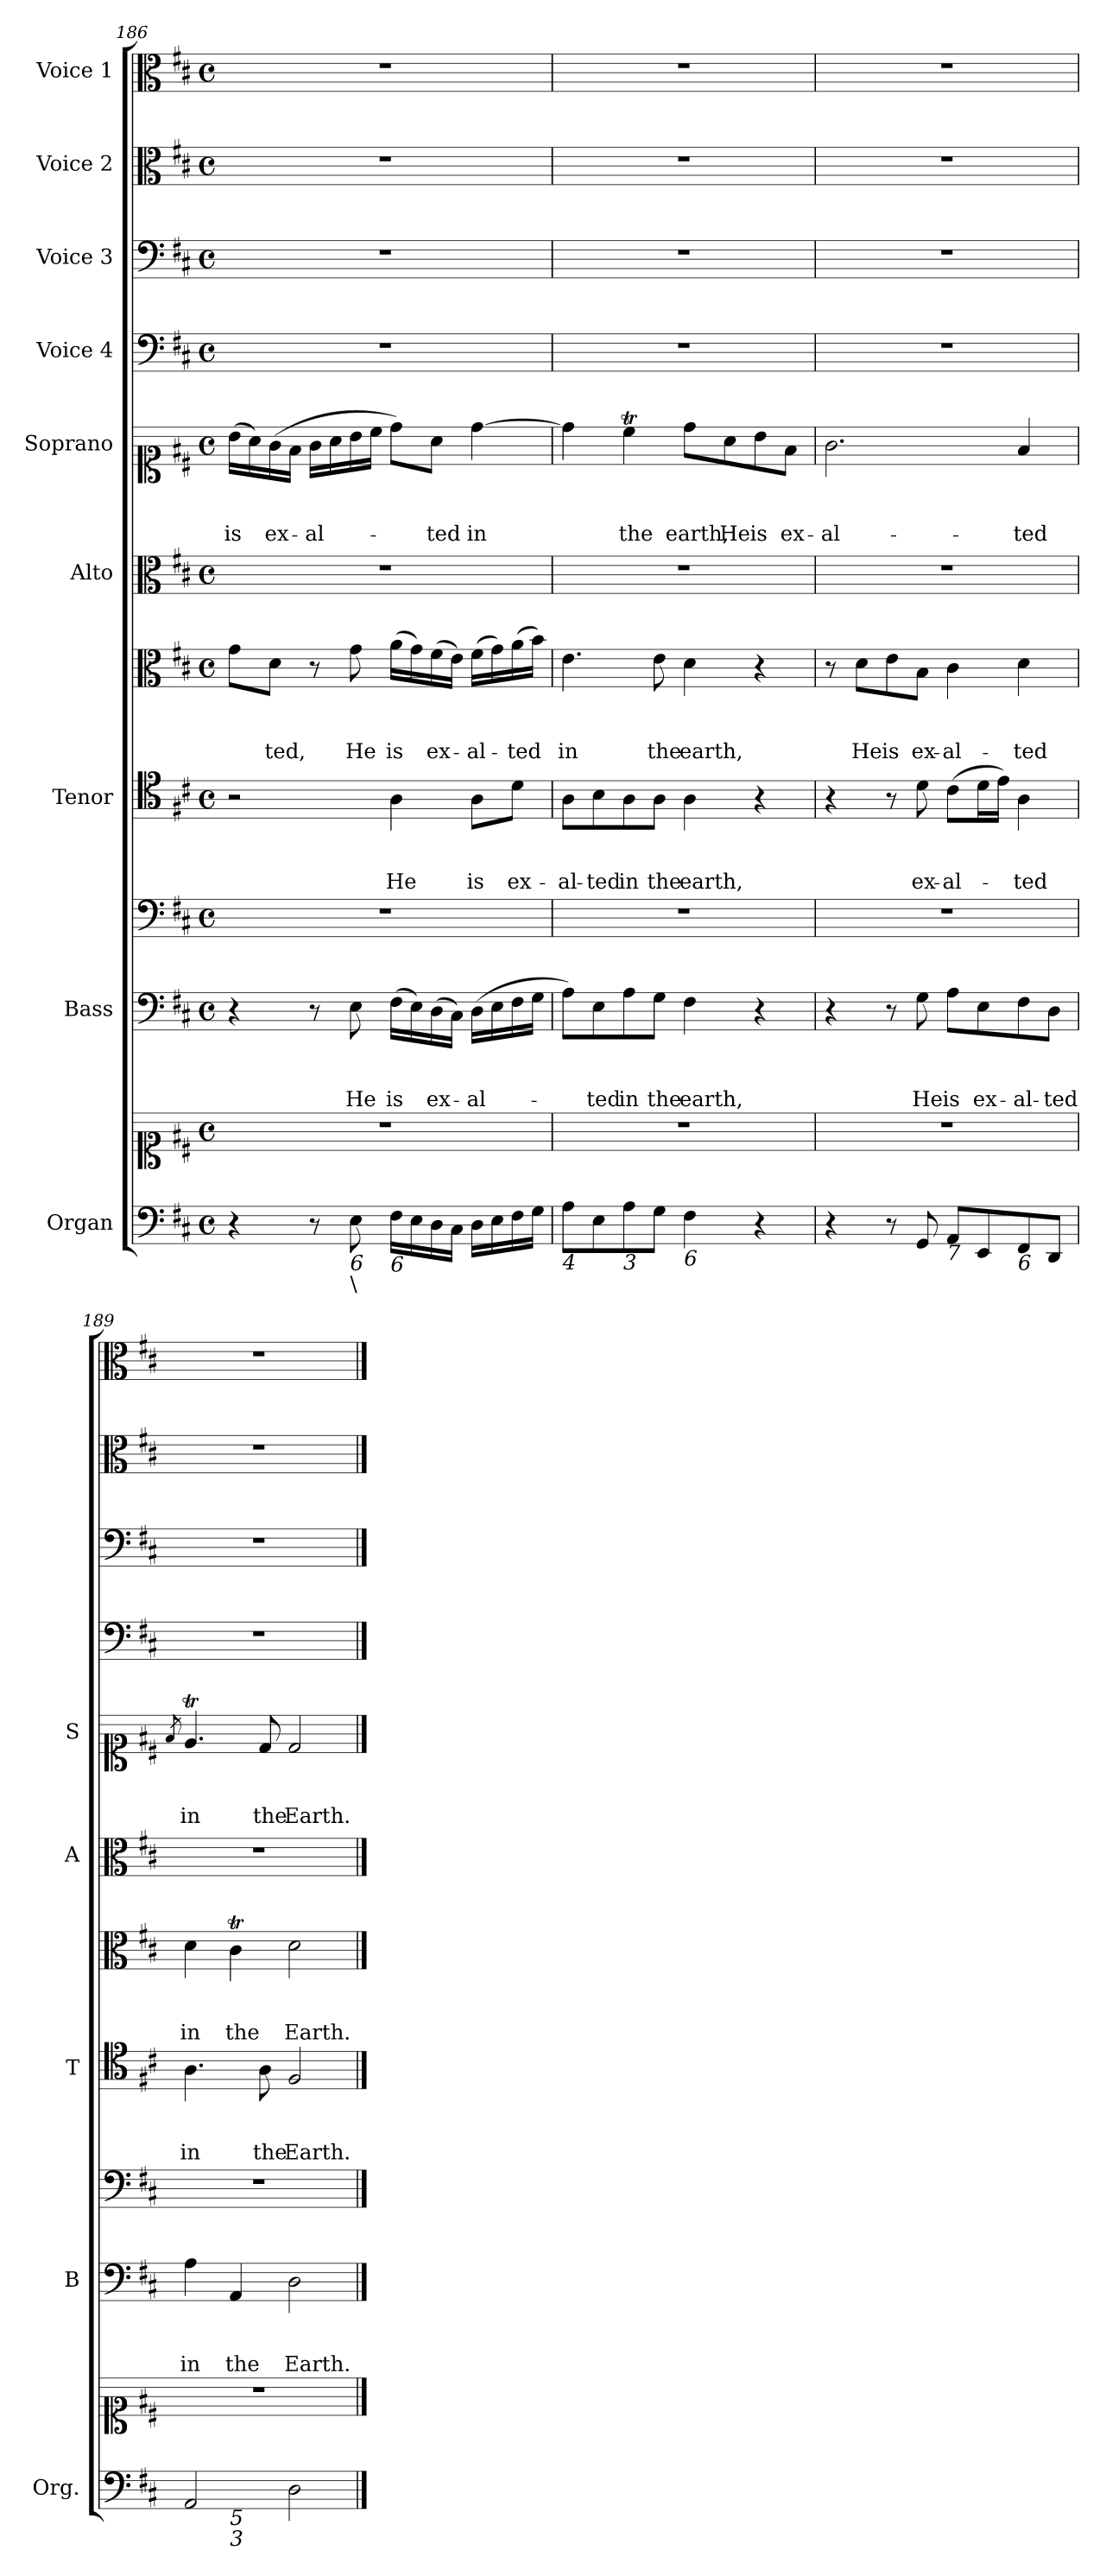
**kern	**kern	**kern	**text	**text	**text	**kern	**kern	**text	**text	**text	**kern	**text	**text	**text	**kern	**kern	**text	**text	**text	**kern	**kern	**kern	**kern
*part11	*part11	*part10	*part10	*part10	*part10	*part9	*part8	*part8	*part8	*part8	*part7	*part7	*part7	*part7	*part6	*part5	*part5	*part5	*part5	*part4	*part3	*part2	*part1
*staff12	*staff11	*staff10	*staff10	*staff10	*staff10	*staff9	*staff8	*staff8	*staff8	*staff8	*staff7	*staff7	*staff7	*staff7	*staff6	*staff5	*staff5	*staff5	*staff5	*staff4	*staff3	*staff2	*staff1
*I"Organ	*	*I"Bass	*	*	*	*	*I"Tenor	*	*	*	*	*	*	*	*I"Alto	*I"Soprano	*	*	*	*I"Voice 4	*I"Voice 3	*I"Voice 2	*I"Voice 1
*I'Org.	*	*I'B	*	*	*	*	*I'T	*	*	*	*	*	*	*	*I'A	*I'S	*	*	*	*	*	*	*
*clefF4	*clefC1	*clefF4	*	*	*	*clefF4	*clefC4	*	*	*	*clefC3	*	*	*	*clefC3	*clefC1	*	*	*	*clefF4	*clefF4	*clefC3	*clefC3
*k[f#c#]	*k[f#c#]	*k[f#c#]	*	*	*	*k[f#c#]	*k[f#c#]	*	*	*	*k[f#c#]	*	*	*	*k[f#c#]	*k[f#c#]	*	*	*	*k[f#c#]	*k[f#c#]	*k[f#c#]	*k[f#c#]
*D:	*D:	*D:	*	*	*	*D:	*D:	*	*	*	*D:	*	*	*	*D:	*D:	*	*	*	*D:	*D:	*D:	*D:
*M4/4	*M4/4	*M4/4	*	*	*	*M4/4	*M4/4	*	*	*	*M4/4	*	*	*	*M4/4	*M4/4	*	*	*	*M4/4	*M4/4	*M4/4	*M4/4
*met(c)	*met(c)	*met(c)	*	*	*	*met(c)	*met(c)	*	*	*	*met(c)	*	*	*	*met(c)	*met(c)	*	*	*	*met(c)	*met(c)	*met(c)	*met(c)
=186	=186	=186	=186	=186	=186	=186	=186	=186	=186	=186	=186	=186	=186	=186	=186	=186	=186	=186	=186	=186	=186	=186	=186
!	!	!	!	!	!	!	!	!	!	!	!	!	!	!	!	!	!	!	!LO:LY:b	!	!	!	!
4r	1r	4r	.	.	.	1r	2r	.	.	.	8g\L	.	.	.	1r	(>16b\LL	.	.	is	1r	1r	1r	1r
.	.	.	.	.	.	.	.	.	.	.	.	.	.	.	.	16a\)	.	.	.	.	.	.	.
!	!	!	!	!	!	!	!	!	!	!	!	!	!	!LO:LY:b	!	!	!	!	!LO:LY:b	!	!	!	!
.	.	.	.	.	.	.	.	.	.	.	8d\J	.	.	-ted,	.	(>16g\	.	.	ex-	.	.	.	.
.	.	.	.	.	.	.	.	.	.	.	.	.	.	.	.	16f#\JJ	.	.	.	.	.	.	.
!	!	!	!	!	!	!	!	!	!	!	!	!	!	!	!	!	!	!	!LO:LY:b	!	!	!	!
8r	.	8r	.	.	.	.	.	.	.	.	8r	.	.	.	.	16g\LL	.	.	-al-	.	.	.	.
.	.	.	.	.	.	.	.	.	.	.	.	.	.	.	.	16a\	.	.	.	.	.	.	.
!LO:TX:b:i:t=6	!	!	!	!	!	!	!	!	!	!	!	!	!	!	!	!	!	!	!	!	!	!	!
!LO:TX:b:t=\	!	!	!	!	!	!	!	!	!	!	!	!	!	!	!	!	!	!	!	!	!	!	!
!	!	!	!	!	!LO:LY:b	!	!	!	!	!	!	!	!	!LO:LY:b	!	!	!	!	!	!	!	!	!
8E\	.	8E\	.	.	He	.	.	.	.	.	8g\	.	.	He	.	16b\	.	.	.	.	.	.	.
.	.	.	.	.	.	.	.	.	.	.	.	.	.	.	.	16cc#\JJ	.	.	.	.	.	.	.
!LO:TX:b:i:t=6	!	!	!	!	!	!	!	!	!	!	!	!	!	!	!	!	!	!	!	!	!	!	!
!	!	!	!	!	!LO:LY:b	!	!	!	!	!LO:LY:b	!	!	!	!LO:LY:b	!	!	!	!	!	!	!	!	!
16F#\LL	.	(>16F#\LL	.	.	is	.	4A\	.	.	He	(>16a\LL	.	.	is	.	8dd\L)	.	.	.	.	.	.	.
16E\	.	16E\)	.	.	.	.	.	.	.	.	16g\)	.	.	.	.	.	.	.	.	.	.	.	.
!	!	!	!	!	!LO:LY:b	!	!	!	!	!	!	!	!	!LO:LY:b	!	!	!	!	!LO:LY:b	!	!	!	!
16D\	.	(>16D\	.	.	ex-	.	.	.	.	.	(>16f#\	.	.	ex-	.	8a\J	.	.	-ted	.	.	.	.
16C#\JJ	.	16C#\JJ)	.	.	.	.	.	.	.	.	16e\JJ)	.	.	.	.	.	.	.	.	.	.	.	.
!	!	!	!	!	!LO:LY:b	!	!	!	!	!LO:LY:b	!	!	!	!LO:LY:b	!	!	!	!	!LO:LY:b	!	!	!	!
16D\LL	.	(>16D\LL	.	.	-al-	.	8A\L	.	.	is	(>16f#\LL	.	.	-al-	.	[4dd\	.	.	in	.	.	.	.
16E\	.	16E\	.	.	.	.	.	.	.	.	16g\)	.	.	.	.	.	.	.	.	.	.	.	.
!	!	!	!	!	!	!	!	!	!	!LO:LY:b	!	!	!	!LO:LY:b	!	!	!	!	!	!	!	!	!
16F#\	.	16F#\	.	.	.	.	8d\J	.	.	ex-	(>16a\	.	.	-ted	.	.	.	.	.	.	.	.	.
16G\JJ	.	16G\JJ	.	.	.	.	.	.	.	.	16b\JJ)	.	.	.	.	.	.	.	.	.	.	.	.
!!LO:LB:g=z
=187	=187	=187	=187	=187	=187	=187	=187	=187	=187	=187	=187	=187	=187	=187	=187	=187	=187	=187	=187	=187	=187	=187	=187
!LO:TX:b:i:t=4	!	!	!	!	!	!	!	!	!	!	!	!	!	!	!	!	!	!	!	!	!	!	!
!	!	!	!	!	!	!	!	!	!	!LO:LY:b	!	!	!	!LO:LY:b	!	!	!	!	!	!	!	!	!
8A\L	1r	8A\L)	.	.	.	1r	8A\L	.	.	-al-	4.e\	.	.	in	1r	4dd\]	.	.	.	1r	1r	1r	1r
!	!	!	!	!	!LO:LY:b	!	!	!	!	!LO:LY:b	!	!	!	!	!	!	!	!	!	!	!	!	!
8E\	.	8E\	.	.	-ted	.	8B\	.	.	-ted	.	.	.	.	.	.	.	.	.	.	.	.	.
!LO:TX:b:i:t=3	!	!	!	!	!	!	!	!	!	!	!	!	!	!	!	!	!	!	!	!	!	!	!
!	!	!	!	!	!LO:LY:b	!	!	!	!	!LO:LY:b	!	!	!	!	!	!	!	!	!LO:LY:b	!	!	!	!
8A\	.	8A\	.	.	in	.	8A\	.	.	in	.	.	.	.	.	4cc#t\	.	.	the	.	.	.	.
!	!	!	!	!	!LO:LY:b	!	!	!	!	!LO:LY:b	!	!	!	!LO:LY:b	!	!	!	!	!	!	!	!	!
8G\J	.	8G\J	.	.	the	.	8A\J	.	.	the	8e\	.	.	the	.	.	.	.	.	.	.	.	.
!LO:TX:b:i:t=6	!	!	!	!	!	!	!	!	!	!	!	!	!	!	!	!	!	!	!	!	!	!	!
!	!	!	!	!	!LO:LY:b	!	!	!	!	!LO:LY:b	!	!	!	!LO:LY:b	!	!	!	!	!LO:LY:b	!	!	!	!
4F#\	.	4F#\	.	.	earth,	.	4A\	.	.	earth,	4d\	.	.	earth,	.	8dd\L	.	.	earth,	.	.	.	.
!	!	!	!	!	!	!	!	!	!	!	!	!	!	!	!	!	!	!	!LO:LY:b	!	!	!	!
.	.	.	.	.	.	.	.	.	.	.	.	.	.	.	.	8a\	.	.	He	.	.	.	.
!	!	!	!	!	!	!	!	!	!	!	!	!	!	!	!	!	!	!	!LO:LY:b	!	!	!	!
4r	.	4r	.	.	.	.	4r	.	.	.	4r	.	.	.	.	8b\	.	.	is	.	.	.	.
!	!	!	!	!	!	!	!	!	!	!	!	!	!	!	!	!	!	!	!LO:LY:b	!	!	!	!
.	.	.	.	.	.	.	.	.	.	.	.	.	.	.	.	8f#\J	.	.	ex-	.	.	.	.
=188	=188	=188	=188	=188	=188	=188	=188	=188	=188	=188	=188	=188	=188	=188	=188	=188	=188	=188	=188	=188	=188	=188	=188
!	!	!	!	!	!	!	!	!	!	!	!	!	!	!	!	!	!	!	!LO:LY:b	!	!	!	!
4r	1r	4r	.	.	.	1r	4r	.	.	.	8r	.	.	.	1r	2.g\	.	.	-al-	1r	1r	1r	1r
!	!	!	!	!	!	!	!	!	!	!	!	!	!	!LO:LY:b	!	!	!	!	!	!	!	!	!
.	.	.	.	.	.	.	.	.	.	.	8d\L	.	.	He	.	.	.	.	.	.	.	.	.
!	!	!	!	!	!	!	!	!	!	!	!	!	!	!LO:LY:b	!	!	!	!	!	!	!	!	!
8r	.	8r	.	.	.	.	8r	.	.	.	8e\	.	.	is	.	.	.	.	.	.	.	.	.
!	!	!	!	!	!LO:LY:b	!	!	!	!	!LO:LY:b	!	!	!	!LO:LY:b	!	!	!	!	!	!	!	!	!
8GG/	.	8G\	.	.	He	.	8d\	.	.	ex-	8B\J	.	.	ex-	.	.	.	.	.	.	.	.	.
!LO:TX:b:i:t=7	!	!	!	!	!	!	!	!	!	!	!	!	!	!	!	!	!	!	!	!	!	!	!
!	!	!	!	!	!LO:LY:b	!	!	!	!	!LO:LY:b	!	!	!	!LO:LY:b	!	!	!	!	!	!	!	!	!
8AA/L	.	8A\L	.	.	is	.	(>8c#\L	.	.	-al-	4c#\	.	.	-al-	.	.	.	.	.	.	.	.	.
!	!	!	!	!	!LO:LY:b	!	!	!	!	!	!	!	!	!	!	!	!	!	!	!	!	!	!
8EE/	.	8E\	.	.	ex-	.	16d\L	.	.	.	.	.	.	.	.	.	.	.	.	.	.	.	.
.	.	.	.	.	.	.	16e\JJ)	.	.	.	.	.	.	.	.	.	.	.	.	.	.	.	.
!LO:TX:b:i:t=6	!	!	!	!	!	!	!	!	!	!	!	!	!	!	!	!	!	!	!	!	!	!	!
!	!	!	!	!	!LO:LY:b	!	!	!	!	!LO:LY:b	!	!	!	!LO:LY:b	!	!	!	!	!LO:LY:b	!	!	!	!
8FF#/	.	8F#\	.	.	-al-	.	4A\	.	.	-ted	4d\	.	.	-ted	.	4f#/	.	.	-ted	.	.	.	.
!	!	!	!	!	!LO:LY:b	!	!	!	!	!	!	!	!	!	!	!	!	!	!	!	!	!	!
8DD/J	.	8D\J	.	.	-ted	.	.	.	.	.	.	.	.	.	.	.	.	.	.	.	.	.	.
=189	=189	=189	=189	=189	=189	=189	=189	=189	=189	=189	=189	=189	=189	=189	=189	=189	=189	=189	=189	=189	=189	=189	=189
.	.	.	.	.	.	.	.	.	.	.	.	.	.	.	.	8qf#/	.	.	.	.	.	.	.
!LO:TX:b:i:t=6	!	!	!	!	!	!	!	!	!	!	!	!	!	!	!	!	!	!	!	!	!	!	!
!LO:TX:b:i:t=4	!	!	!	!	!	!	!	!	!	!	!	!	!	!	!	!	!	!	!	!	!	!	!
!	!	!	!	!	!LO:LY:b	!	!	!	!	!LO:LY:b	!	!	!	!LO:LY:b	!	!	!	!	!LO:LY:b	!	!	!	!
*^	*	*	*	*	*	*	*	*	*	*	*	*	*	*	*	*	*	*	*	*	*	*	*
2AA/	4ryy	1r	4A\	.	.	in	1r	4.A\	.	.	in	4d\	.	.	in	1r	4.eT/	.	.	in	1r	1r	1r	1r
!	!LO:TX:b:i:t=5	!	!	!	!	!	!	!	!	!	!	!	!	!	!	!	!	!	!	!	!	!	!	!
!	!LO:TX:b:i:t=3	!	!	!	!	!	!	!	!	!	!	!	!	!	!	!	!	!	!	!	!	!	!	!
!	!	!	!	!	!	!LO:LY:b	!	!	!	!	!	!	!	!	!LO:LY:b	!	!	!	!	!	!	!	!	!
.	2.ryy	.	4AA/	.	.	the	.	.	.	.	.	4c#t\	.	.	the	.	.	.	.	.	.	.	.	.
!	!	!	!	!	!	!	!	!	!	!	!LO:LY:b	!	!	!	!	!	!	!	!	!LO:LY:b	!	!	!	!
.	.	.	.	.	.	.	.	8A\	.	.	the	.	.	.	.	.	8d/	.	.	the	.	.	.	.
!	!	!	!	!	!	!LO:LY:b	!	!	!	!	!LO:LY:b	!	!	!	!LO:LY:b	!	!	!	!	!LO:LY:b	!	!	!	!
2D\	.	.	2D\	.	.	Earth.	.	2F#/	.	.	Earth.	2d\	.	.	Earth.	.	2d/	.	.	Earth.	.	.	.	.
*v	*v	*	*	*	*	*	*	*	*	*	*	*	*	*	*	*	*	*	*	*	*	*	*	*
==	==	==	==	==	==	==	==	==	==	==	==	==	==	==	==	==	==	==	==	==	==	==	==
*-	*-	*-	*-	*-	*-	*-	*-	*-	*-	*-	*-	*-	*-	*-	*-	*-	*-	*-	*-	*-	*-	*-	*-
